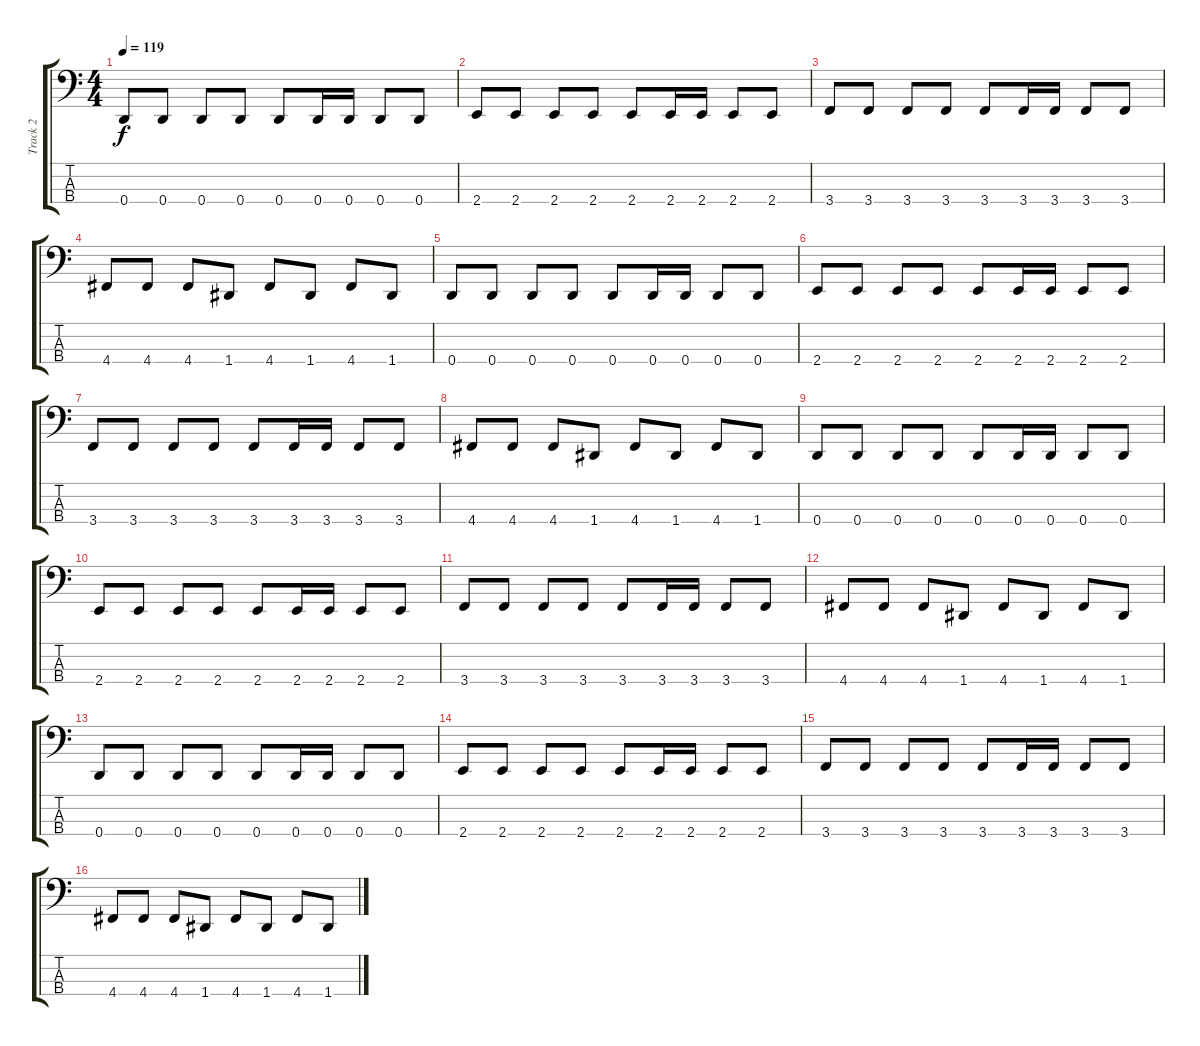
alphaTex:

\track ("Track 2" "Track 2") {instrument electricbasspick}
\staff {score tabs}
\tuning (G2 D2 A1 D1) {hide}
\ts (4 4)
\tempo 119
\clef f4
\ks c
0.4.8{dy f} 0.4.8 0.4.8 0.4.8 0.4.8 0.4.16 0.4.16 0.4.8 0.4.8 |
2.4.8 2.4.8 2.4.8 2.4.8 2.4.8 2.4.16 2.4.16 2.4.8 2.4.8 |
3.4.8 3.4.8 3.4.8 3.4.8 3.4.8 3.4.16 3.4.16 3.4.8 3.4.8 |
4.4.8 4.4.8 4.4.8 1.4.8 4.4.8 1.4.8 4.4.8 1.4.8 |
0.4.8 0.4.8 0.4.8 0.4.8 0.4.8 0.4.16 0.4.16 0.4.8 0.4.8 |
2.4.8 2.4.8 2.4.8 2.4.8 2.4.8 2.4.16 2.4.16 2.4.8 2.4.8 |
3.4.8 3.4.8 3.4.8 3.4.8 3.4.8 3.4.16 3.4.16 3.4.8 3.4.8 |
4.4.8 4.4.8 4.4.8 1.4.8 4.4.8 1.4.8 4.4.8 1.4.8 |
0.4.8 0.4.8 0.4.8 0.4.8 0.4.8 0.4.16 0.4.16 0.4.8 0.4.8 |
2.4.8 2.4.8 2.4.8 2.4.8 2.4.8 2.4.16 2.4.16 2.4.8 2.4.8 |
3.4.8 3.4.8 3.4.8 3.4.8 3.4.8 3.4.16 3.4.16 3.4.8 3.4.8 |
4.4.8 4.4.8 4.4.8 1.4.8 4.4.8 1.4.8 4.4.8 1.4.8 |
0.4.8 0.4.8 0.4.8 0.4.8 0.4.8 0.4.16 0.4.16 0.4.8 0.4.8 |
2.4.8 2.4.8 2.4.8 2.4.8 2.4.8 2.4.16 2.4.16 2.4.8 2.4.8 |
3.4.8 3.4.8 3.4.8 3.4.8 3.4.8 3.4.16 3.4.16 3.4.8 3.4.8 |
4.4.8 4.4.8 4.4.8 1.4.8 4.4.8 1.4.8 4.4.8 1.4.8
